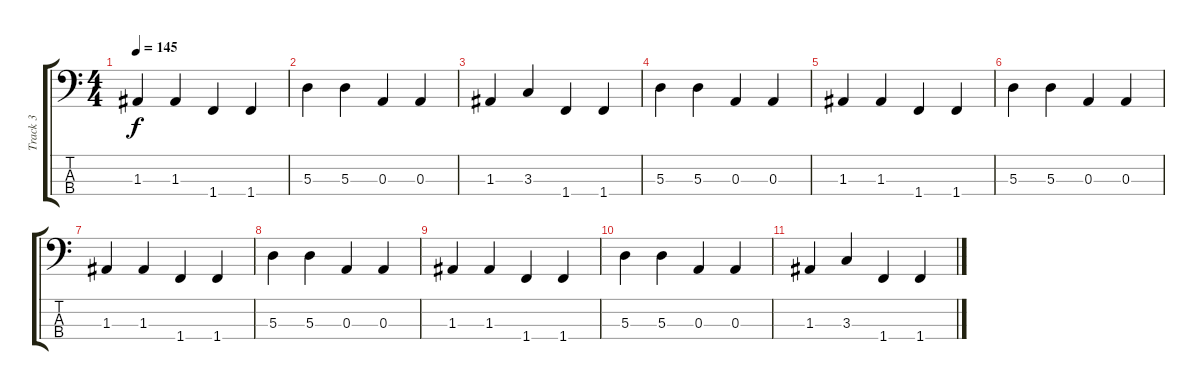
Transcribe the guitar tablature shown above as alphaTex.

\track ("Track 3" "Track 3") {instrument electricbassfinger}
\staff {score tabs}
\tuning (G2 D2 A1 E1) {hide}
\ts (4 4)
\tempo 145
\clef f4
\ks c
1.3.4{dy f} 1.3.4 1.4.4 1.4.4 |
5.3.4 5.3.4 0.3.4 0.3.4 |
1.3.4 3.3.4 1.4.4 1.4.4 |
5.3.4 5.3.4 0.3.4 0.3.4 |
1.3.4 1.3.4 1.4.4 1.4.4 |
5.3.4 5.3.4 0.3.4 0.3.4 |
1.3.4 1.3.4 1.4.4 1.4.4 |
5.3.4 5.3.4 0.3.4 0.3.4 |
1.3.4 1.3.4 1.4.4 1.4.4 |
5.3.4 5.3.4 0.3.4 0.3.4 |
1.3.4 3.3.4 1.4.4 1.4.4
